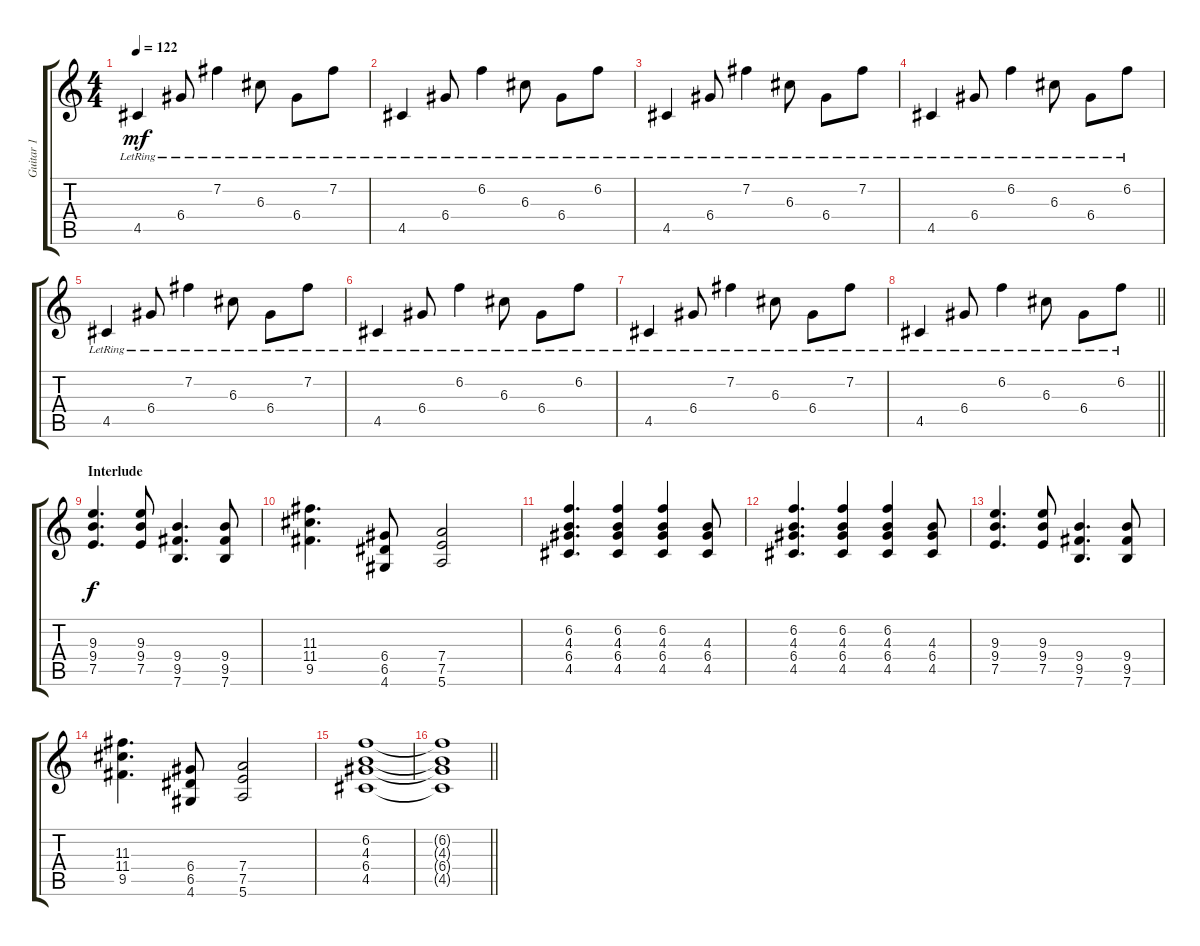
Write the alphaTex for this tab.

\track ("Guitar 1" "Guitar 1") {instrument electricguitarjazz}
\staff {score tabs}
\tuning (E4 B3 G3 D3 A2 E2) {hide}
\ts (4 4)
\tempo 122
\clef g2
\ks c
4.5{lr}.4{dy mf} 6.4{lr}.8 7.2{lr}.4 6.3{lr}.8 6.4{lr}.8 7.2{lr}.8 |
4.5{lr}.4 6.4{lr}.8 6.2{lr}.4 6.3{lr}.8 6.4{lr}.8 6.2{lr}.8 |
4.5{lr}.4 6.4{lr}.8 7.2{lr}.4 6.3{lr}.8 6.4{lr}.8 7.2{lr}.8 |
4.5{lr}.4 6.4{lr}.8 6.2{lr}.4 6.3{lr}.8 6.4{lr}.8 6.2{lr}.8 |
4.5{lr}.4 6.4{lr}.8 7.2{lr}.4 6.3{lr}.8 6.4{lr}.8 7.2{lr}.8 |
4.5{lr}.4 6.4{lr}.8 6.2{lr}.4 6.3{lr}.8 6.4{lr}.8 6.2{lr}.8 |
4.5{lr}.4 6.4{lr}.8 7.2{lr}.4 6.3{lr}.8 6.4{lr}.8 7.2{lr}.8 |
\barLineRight lightlight
4.5{lr}.4 6.4{lr}.8 6.2{lr}.4 6.3{lr}.8 6.4{lr}.8 6.2{lr}.8 |
\section ("" "Interlude")
(9.3 9.4 7.5).4{d dy f} (9.3 9.4 7.5).8 (9.4 9.5 7.6).4{d} (9.4 9.5 7.6).8 |
(11.3 11.4 9.5).4{d} (6.4 6.5 4.6).8 (7.4 7.5 5.6).2 |
(6.2 4.3 6.4 4.5).4{d} (6.2 4.3 6.4 4.5).4 (6.2 4.3 6.4 4.5).4 (4.3 6.4 4.5).8 |
(6.2 4.3 6.4 4.5).4{d} (6.2 4.3 6.4 4.5).4 (6.2 4.3 6.4 4.5).4 (4.3 6.4 4.5).8 |
(9.3 9.4 7.5).4{d} (9.3 9.4 7.5).8 (9.4 9.5 7.6).4{d} (9.4 9.5 7.6).8 |
(11.3 11.4 9.5).4{d} (6.4 6.5 4.6).8 (7.4 7.5 5.6).2 |
(6.2 4.3 6.4 4.5).1 |
\barLineRight lightlight
(6.2{t} 4.3{t} 6.4{t} 4.5{t}).1
